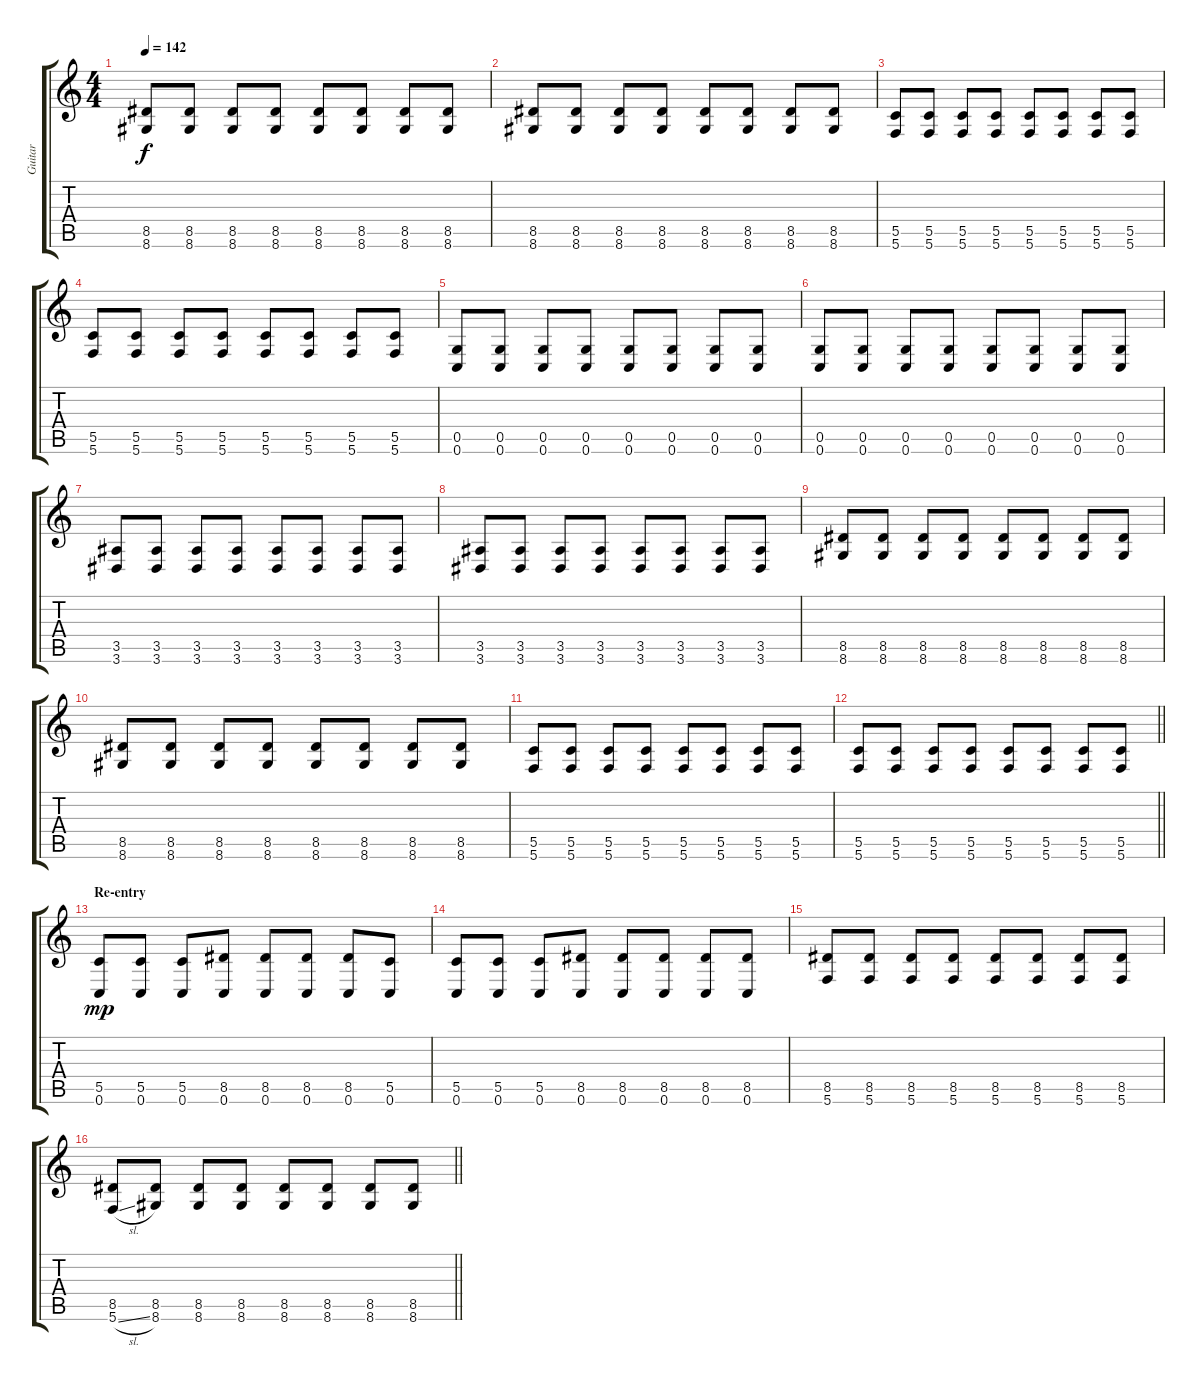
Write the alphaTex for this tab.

\track ("Guitar" "Guitar") {instrument distortionguitar}
\staff {score tabs}
\tuning (D4 A3 F3 C3 G2 C2) {hide}
\ts (4 4)
\tempo 142
\clef g2
\ks c
(8.5 8.6).8{dy f} (8.5 8.6).8 (8.5 8.6).8 (8.5 8.6).8 (8.5 8.6).8 (8.5 8.6).8 (8.5 8.6).8 (8.5 8.6).8 |
(8.5 8.6).8 (8.5 8.6).8 (8.5 8.6).8 (8.5 8.6).8 (8.5 8.6).8 (8.5 8.6).8 (8.5 8.6).8 (8.5 8.6).8 |
(5.5 5.6).8 (5.5 5.6).8 (5.5 5.6).8 (5.5 5.6).8 (5.5 5.6).8 (5.5 5.6).8 (5.5 5.6).8 (5.5 5.6).8 |
(5.5 5.6).8 (5.5 5.6).8 (5.5 5.6).8 (5.5 5.6).8 (5.5 5.6).8 (5.5 5.6).8 (5.5 5.6).8 (5.5 5.6).8 |
(0.5 0.6).8{instrument distortionguitar} (0.5 0.6).8 (0.5 0.6).8 (0.5 0.6).8 (0.5 0.6).8 (0.5 0.6).8 (0.5 0.6).8 (0.5 0.6).8 |
(0.5 0.6).8 (0.5 0.6).8 (0.5 0.6).8 (0.5 0.6).8 (0.5 0.6).8 (0.5 0.6).8 (0.5 0.6).8 (0.5 0.6).8 |
(3.5 3.6).8 (3.5 3.6).8 (3.5 3.6).8 (3.5 3.6).8 (3.5 3.6).8 (3.5 3.6).8 (3.5 3.6).8 (3.5 3.6).8 |
(3.5 3.6).8 (3.5 3.6).8 (3.5 3.6).8 (3.5 3.6).8 (3.5 3.6).8 (3.5 3.6).8 (3.5 3.6).8 (3.5 3.6).8 |
(8.5 8.6).8 (8.5 8.6).8 (8.5 8.6).8 (8.5 8.6).8 (8.5 8.6).8 (8.5 8.6).8 (8.5 8.6).8 (8.5 8.6).8 |
(8.5 8.6).8 (8.5 8.6).8 (8.5 8.6).8 (8.5 8.6).8 (8.5 8.6).8 (8.5 8.6).8 (8.5 8.6).8 (8.5 8.6).8 |
(5.5 5.6).8 (5.5 5.6).8 (5.5 5.6).8 (5.5 5.6).8 (5.5 5.6).8 (5.5 5.6).8 (5.5 5.6).8 (5.5 5.6).8 |
\barLineRight lightlight
(5.5 5.6).8 (5.5 5.6).8 (5.5 5.6).8 (5.5 5.6).8 (5.5 5.6).8 (5.5 5.6).8 (5.5 5.6).8 (5.5 5.6).8 |
\section ("" "Re-entry")
(5.5 0.6).8{dy mp} (5.5 0.6).8 (5.5 0.6).8 (8.5 0.6).8 (8.5 0.6).8 (8.5 0.6).8 (8.5 0.6).8 (5.5 0.6).8 |
(5.5 0.6).8 (5.5 0.6).8 (5.5 0.6).8 (8.5 0.6).8 (8.5 0.6).8 (8.5 0.6).8 (8.5 0.6).8 (8.5 0.6).8 |
(8.5 5.6).8 (8.5 5.6).8 (8.5 5.6).8 (8.5 5.6).8 (8.5 5.6).8 (8.5 5.6).8 (8.5 5.6).8 (8.5 5.6).8 |
\barLineRight lightlight
(8.5 5.6{sl}).8 (8.5 8.6).8 (8.5 8.6).8 (8.5 8.6).8 (8.5 8.6).8 (8.5 8.6).8 (8.5 8.6).8 (8.5 8.6).8
